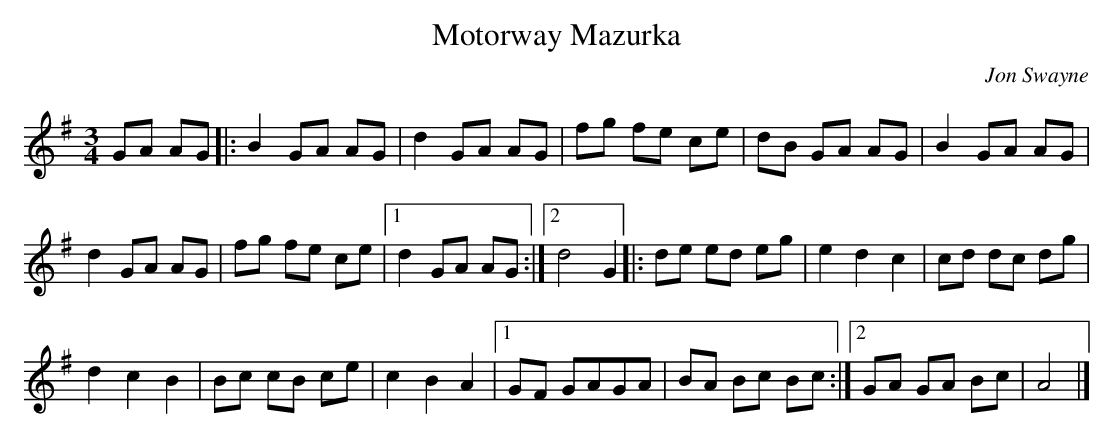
X:1
T:Motorway Mazurka
M:3/4
L:1/8
C:Jon Swayne
K:G
GA AG|:B2 GA AG|d2 GA AG|fg fe ce|dB GA AG|B2 GA AG|
d2 GA AG|fg fe ce|1 d2 GA AG:|2 d4 G2|:de ed eg|e2d2c2|cd dc dg|
d2c2B2|Bc cB ce|c2B2A2|1GF GAGA|BA Bc Bc:|2GA GA Bc|A4|]
